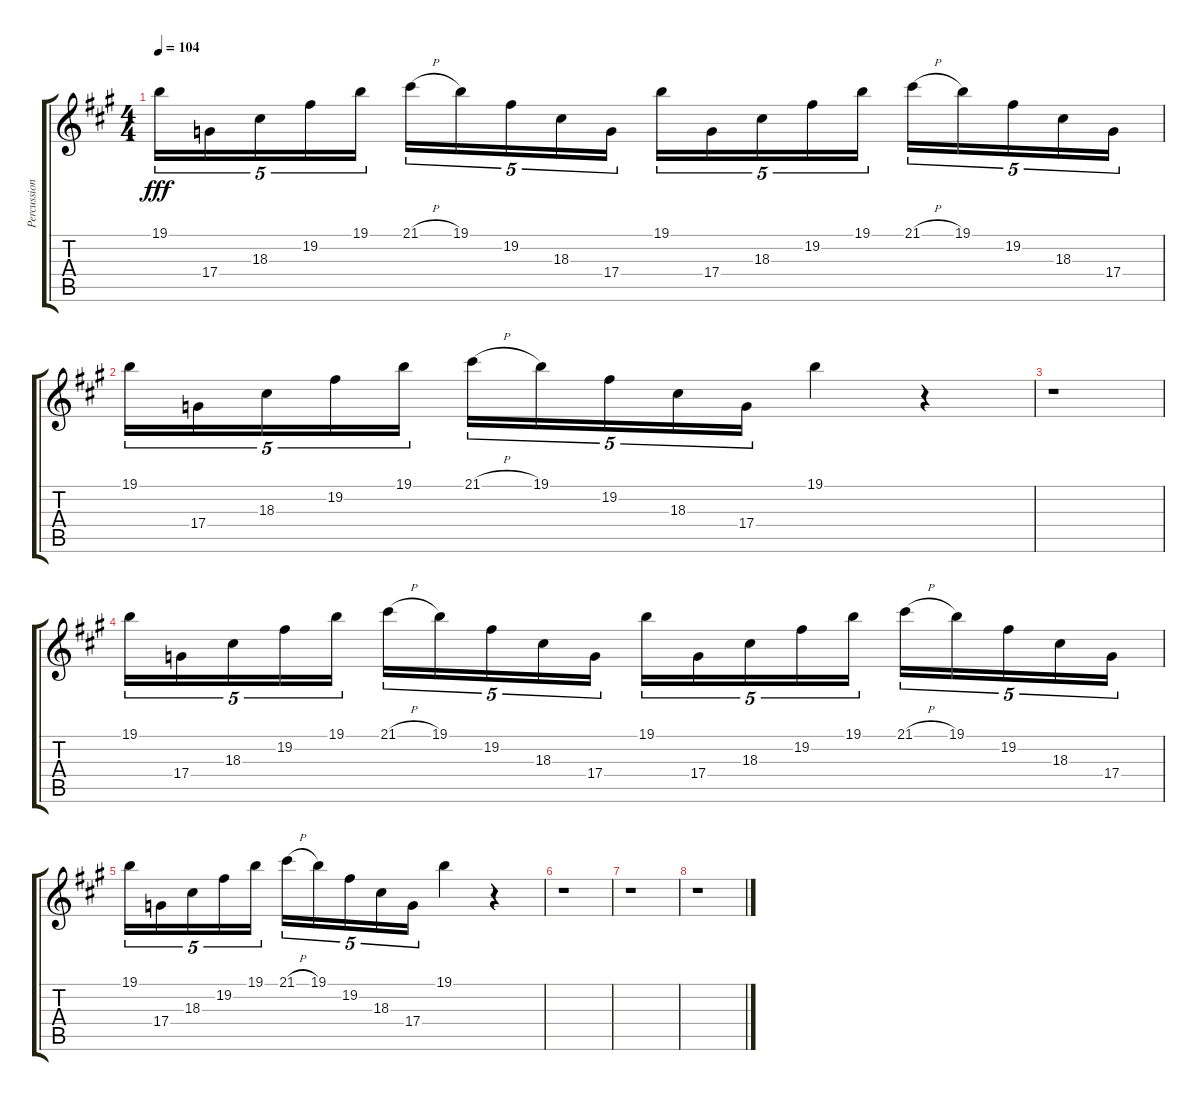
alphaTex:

\track ("Percussion" "Percussion") {instrument vibraphone}
\staff {score tabs}
\tuning (E4 B3 G3 D3 A2 E2) {hide}
\ts (4 4)
\tempo 104
\clef g2
\ks a
19.1.16{tu (5 4) dy fff} 17.4.16{tu (5 4)} 18.3.16{tu (5 4)} 19.2.16{tu (5 4)} 19.1.16{tu (5 4)} 21.1{h}.16{tu (5 4)} 19.1.16{tu (5 4)} 19.2.16{tu (5 4)} 18.3.16{tu (5 4)} 17.4.16{tu (5 4)} 19.1.16{tu (5 4)} 17.4.16{tu (5 4)} 18.3.16{tu (5 4)} 19.2.16{tu (5 4)} 19.1.16{tu (5 4)} 21.1{h}.16{tu (5 4)} 19.1.16{tu (5 4)} 19.2.16{tu (5 4)} 18.3.16{tu (5 4)} 17.4.16{tu (5 4)} |
19.1.16{tu (5 4)} 17.4.16{tu (5 4)} 18.3.16{tu (5 4)} 19.2.16{tu (5 4)} 19.1.16{tu (5 4)} 21.1{h}.16{tu (5 4)} 19.1.16{tu (5 4)} 19.2.16{tu (5 4)} 18.3.16{tu (5 4)} 17.4.16{tu (5 4)} 19.1.4 r.4 |
r.1 |
19.1.16{tu (5 4)} 17.4.16{tu (5 4)} 18.3.16{tu (5 4)} 19.2.16{tu (5 4)} 19.1.16{tu (5 4)} 21.1{h}.16{tu (5 4)} 19.1.16{tu (5 4)} 19.2.16{tu (5 4)} 18.3.16{tu (5 4)} 17.4.16{tu (5 4)} 19.1.16{tu (5 4)} 17.4.16{tu (5 4)} 18.3.16{tu (5 4)} 19.2.16{tu (5 4)} 19.1.16{tu (5 4)} 21.1{h}.16{tu (5 4)} 19.1.16{tu (5 4)} 19.2.16{tu (5 4)} 18.3.16{tu (5 4)} 17.4.16{tu (5 4)} |
19.1.16{tu (5 4)} 17.4.16{tu (5 4)} 18.3.16{tu (5 4)} 19.2.16{tu (5 4)} 19.1.16{tu (5 4)} 21.1{h}.16{tu (5 4)} 19.1.16{tu (5 4)} 19.2.16{tu (5 4)} 18.3.16{tu (5 4)} 17.4.16{tu (5 4)} 19.1.4 r.4 |
r.1 |
r.1 |
r.1
